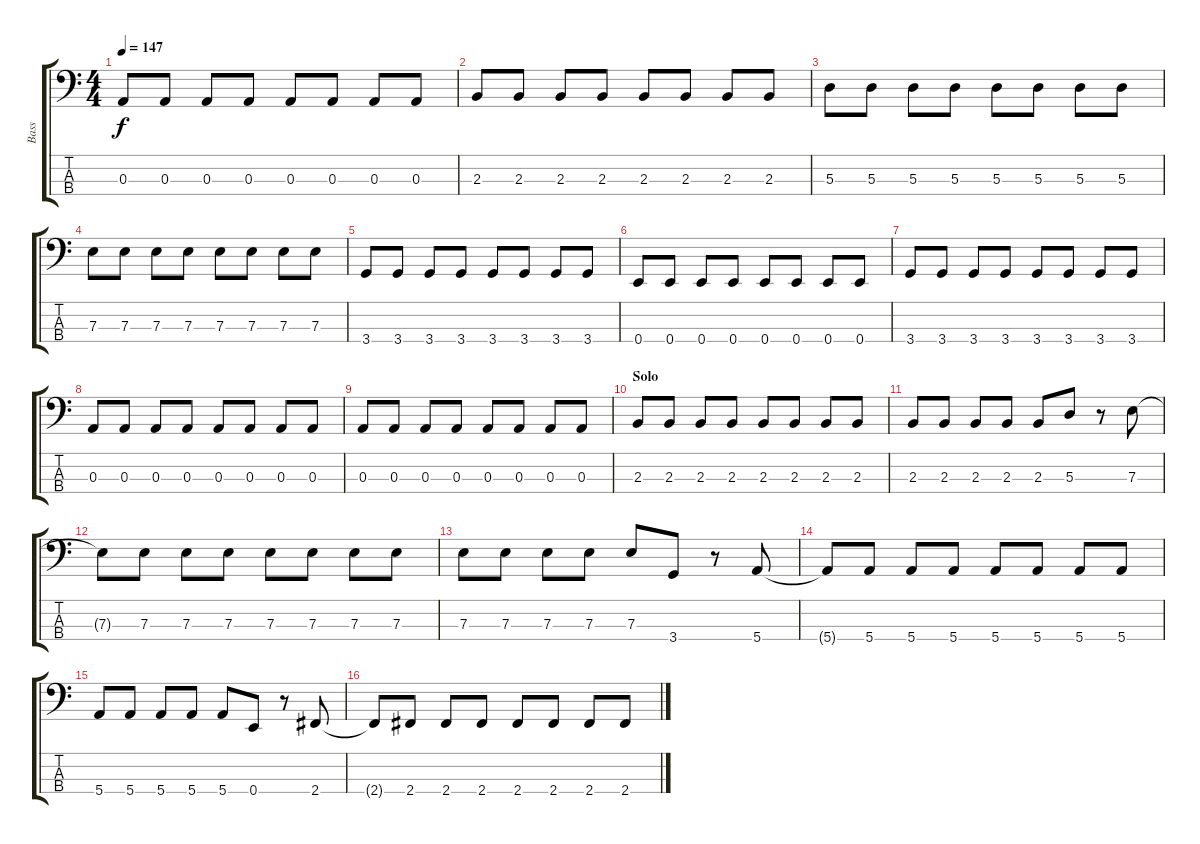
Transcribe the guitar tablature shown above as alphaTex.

\track ("Bass" "Bass") {instrument electricbassfinger}
\staff {score tabs}
\tuning (G2 D2 A1 E1) {hide}
\ts (4 4)
\tempo 147
\clef f4
\ks c
0.3.8{dy f} 0.3.8 0.3.8 0.3.8 0.3.8 0.3.8 0.3.8 0.3.8 |
2.3.8 2.3.8 2.3.8 2.3.8 2.3.8 2.3.8 2.3.8 2.3.8 |
5.3.8 5.3.8 5.3.8 5.3.8 5.3.8 5.3.8 5.3.8 5.3.8 |
7.3.8 7.3.8 7.3.8 7.3.8 7.3.8 7.3.8 7.3.8 7.3.8 |
3.4.8 3.4.8 3.4.8 3.4.8 3.4.8 3.4.8 3.4.8 3.4.8 |
0.4.8 0.4.8 0.4.8 0.4.8 0.4.8 0.4.8 0.4.8 0.4.8 |
3.4.8 3.4.8 3.4.8 3.4.8 3.4.8 3.4.8 3.4.8 3.4.8 |
0.3.8 0.3.8 0.3.8 0.3.8 0.3.8 0.3.8 0.3.8 0.3.8 |
0.3.8 0.3.8 0.3.8 0.3.8 0.3.8 0.3.8 0.3.8 0.3.8 |
\section ("" "Solo")
2.3.8 2.3.8 2.3.8 2.3.8 2.3.8 2.3.8 2.3.8 2.3.8 |
2.3.8 2.3.8 2.3.8 2.3.8 2.3.8 5.3.8 r.8 7.3.8 |
7.3{t}.8 7.3.8 7.3.8 7.3.8 7.3.8 7.3.8 7.3.8 7.3.8 |
7.3.8 7.3.8 7.3.8 7.3.8 7.3.8 3.4.8 r.8 5.4.8 |
5.4{t}.8 5.4.8 5.4.8 5.4.8 5.4.8 5.4.8 5.4.8 5.4.8 |
5.4.8 5.4.8 5.4.8 5.4.8 5.4.8 0.4.8 r.8 2.4.8 |
2.4{t}.8 2.4.8 2.4.8 2.4.8 2.4.8 2.4.8 2.4.8 2.4.8
